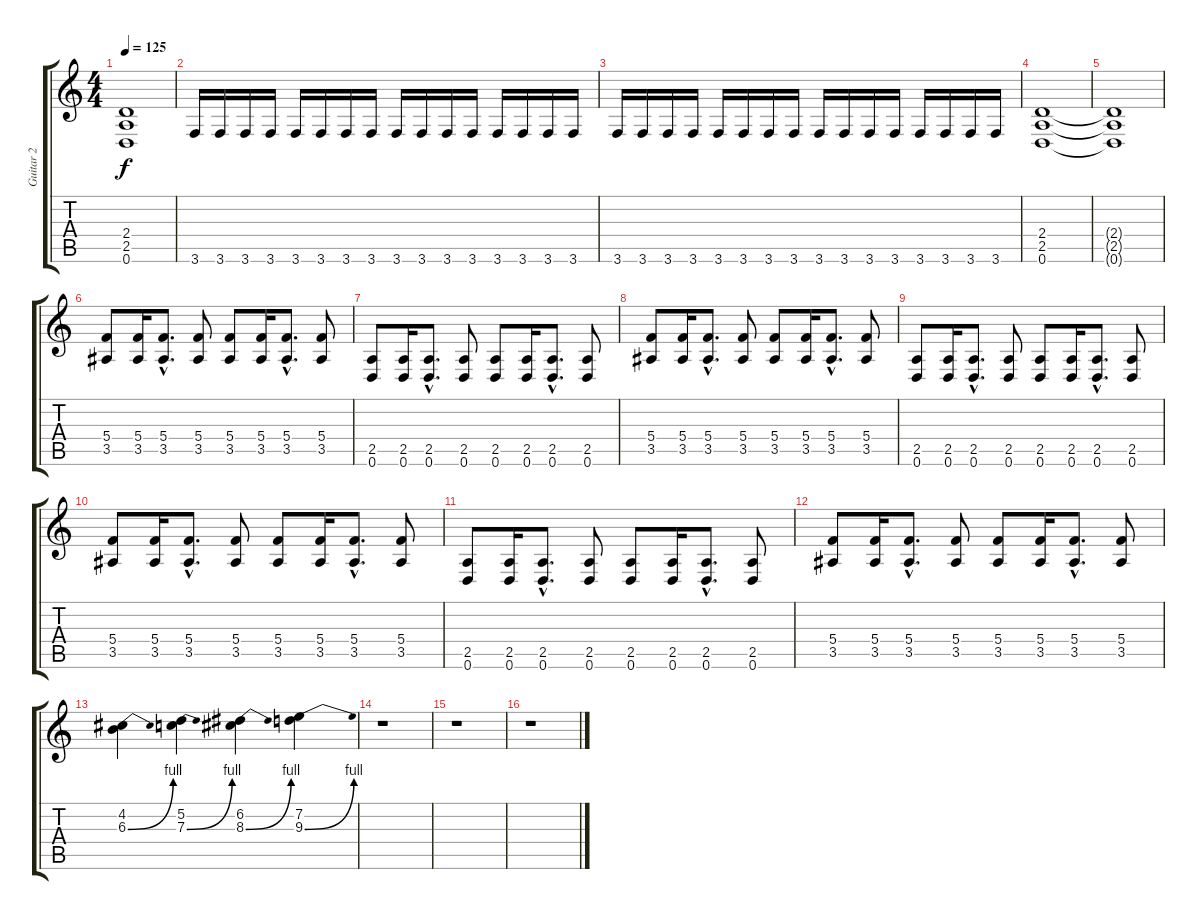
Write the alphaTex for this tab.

\track ("Guitar 2" "Guitar 2") {instrument distortionguitar}
\staff {score tabs}
\tuning (D4 A3 F3 C3 G2 D2) {hide}
\ts (4 4)
\tempo 125
\clef g2
\ks c
(2.4{t} 2.5{t} 0.6{t}).1{dy f} |
3.6.16 3.6.16 3.6.16 3.6.16 3.6.16 3.6.16 3.6.16 3.6.16 3.6.16 3.6.16 3.6.16 3.6.16 3.6.16 3.6.16 3.6.16 3.6.16 |
3.6.16 3.6.16 3.6.16 3.6.16 3.6.16 3.6.16 3.6.16 3.6.16 3.6.16 3.6.16 3.6.16 3.6.16 3.6.16 3.6.16 3.6.16 3.6.16 |
(2.4 2.5 0.6).1 |
(2.4{t} 2.5{t} 0.6{t}).1 |
(5.4 3.5).8 (5.4 3.5).16 (5.4{hac} 3.5{hac}).8{d} (5.4 3.5).8 (5.4 3.5).8 (5.4 3.5).16 (5.4{hac} 3.5{hac}).8{d} (5.4 3.5).8 |
(2.5 0.6).8 (2.5 0.6).16 (2.5{hac} 0.6{hac}).8{d} (2.5 0.6).8 (2.5 0.6).8 (2.5 0.6).16 (2.5{hac} 0.6{hac}).8{d} (2.5 0.6).8 |
(5.4 3.5).8 (5.4 3.5).16 (5.4{hac} 3.5{hac}).8{d} (5.4 3.5).8 (5.4 3.5).8 (5.4 3.5).16 (5.4{hac} 3.5{hac}).8{d} (5.4 3.5).8 |
(2.5 0.6).8 (2.5 0.6).16 (2.5{hac} 0.6{hac}).8{d} (2.5 0.6).8 (2.5 0.6).8 (2.5 0.6).16 (2.5{hac} 0.6{hac}).8{d} (2.5 0.6).8 |
(5.4 3.5).8 (5.4 3.5).16 (5.4{hac} 3.5{hac}).8{d} (5.4 3.5).8 (5.4 3.5).8 (5.4 3.5).16 (5.4{hac} 3.5{hac}).8{d} (5.4 3.5).8 |
(2.5 0.6).8 (2.5 0.6).16 (2.5{hac} 0.6{hac}).8{d} (2.5 0.6).8 (2.5 0.6).8 (2.5 0.6).16 (2.5{hac} 0.6{hac}).8{d} (2.5 0.6).8 |
(5.4 3.5).8 (5.4 3.5).16 (5.4{hac} 3.5{hac}).8{d} (5.4 3.5).8 (5.4 3.5).8 (5.4 3.5).16 (5.4{hac} 3.5{hac}).8{d} (5.4 3.5).8 |
(4.2 6.3{be (bend 0 0 60 4)}).4 (5.2 7.3{be (bend 0 0 60 4)}).4 (6.2 8.3{be (bend 0 0 60 4)}).4 (7.2 9.3{be (bend 0 0 60 4)}).4 |
r.1 |
r.1 |
r.1
